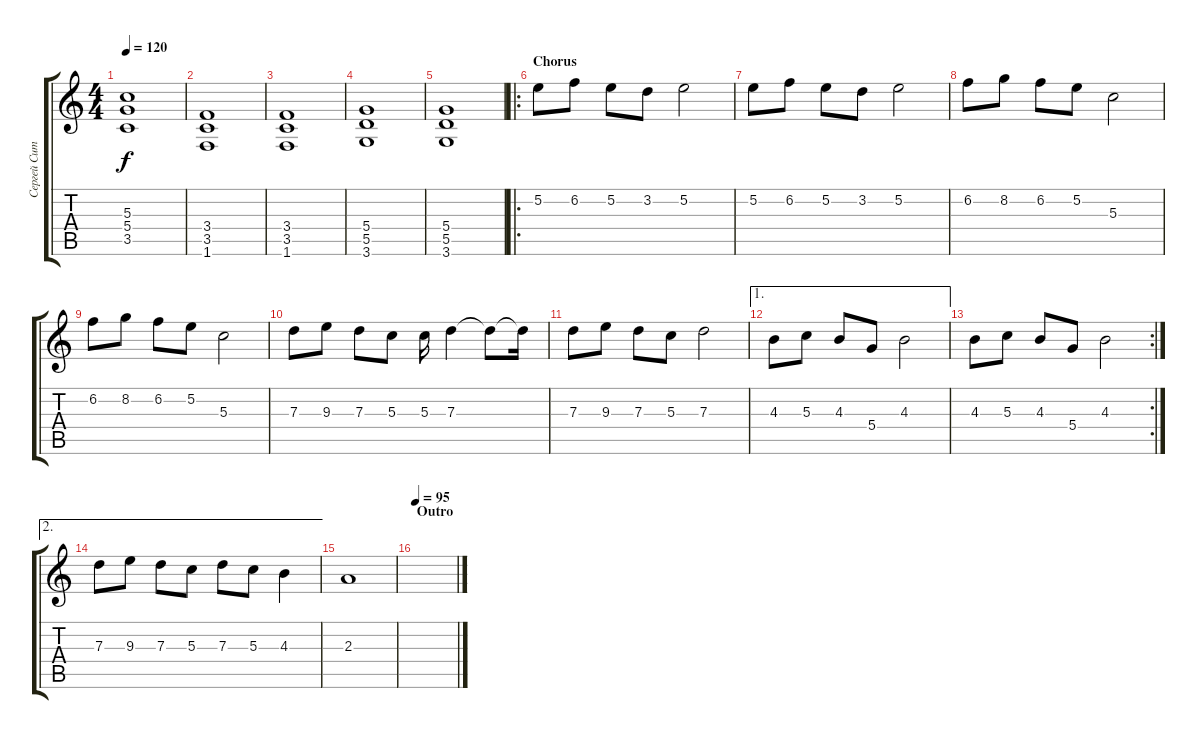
\track ("Сергей Ситников" "Сергей Сит") {instrument acousticguitarsteel}
\staff {score tabs}
\tuning (E4 B3 G3 D3 A2 E2) {hide}
\ts (4 4)
\tempo 120
\clef g2
\ks c
(5.3 5.4 3.5).1{dy f} |
(3.4 3.5 1.6).1 |
(3.4 3.5 1.6).1 |
(5.4 5.5 3.6).1 |
(5.4 5.5 3.6).1 |
\ro
\section ("" "Chorus")
5.2.8{volume 13} 6.2.8 5.2.8 3.2.8 5.2.2 |
5.2.8{volume 13} 6.2.8 5.2.8 3.2.8 5.2.2 |
6.2.8 8.2.8 6.2.8 5.2.8 5.3.2 |
6.2.8 8.2.8 6.2.8 5.2.8 5.3.2 |
7.3.8 9.3.8 7.3.8 5.3.8 5.3.16 7.3.4 7.3{t}.8 7.3{t}.16 |
7.3.8 9.3.8 7.3.8 5.3.8 7.3.2 |
\ae 1
4.3.8 5.3.8 4.3.8 5.4.8 4.3.2 |
\rc 2
4.3.8 5.3.8 4.3.8 5.4.8 4.3.2 |
\ae 2
7.3.8 9.3.8 7.3.8 5.3.8 7.3.8 5.3.8 4.3.4 |
2.3.1 |
\section ("" "Outro")
\tempo 95
